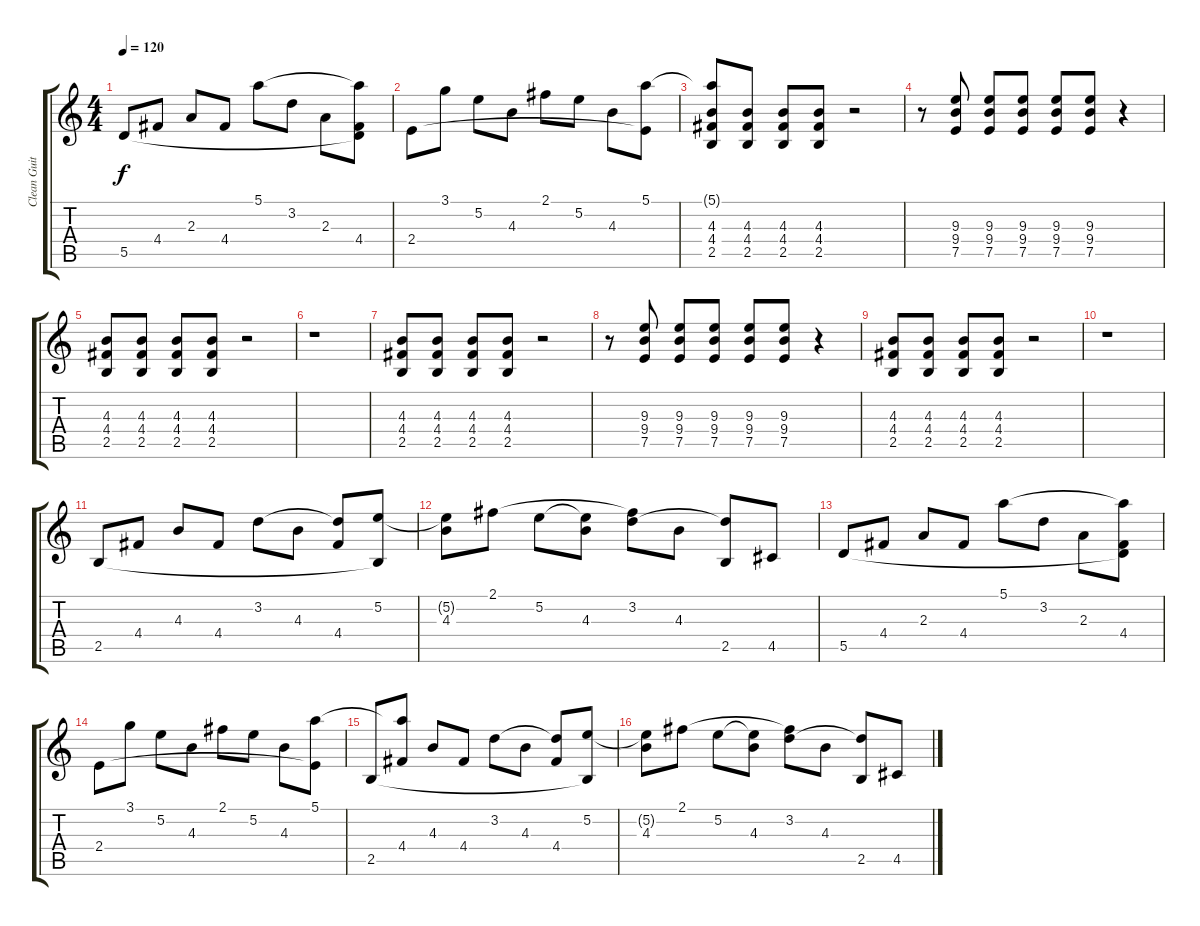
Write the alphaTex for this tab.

\track ("Clean Guitar" "Clean Guit") {instrument acousticguitarsteel}
\staff {score tabs}
\tuning (E4 B3 G3 D3 A2 E2) {hide}
\ts (4 4)
\tempo 120
\clef g2
\ks c
5.5.8{dy f} 4.4.8 2.3.8 4.4.8 5.1.8 3.2.8 2.3.8 (5.1{t} 4.4 5.5{t}).8 |
2.4.8 3.1.8 5.2.8 4.3.8 2.1.8 5.2.8 4.3.8 (5.1 2.4{t}).8 |
(5.1{t} 4.3 4.4 2.5).8{instrument electricguitarmuted} (4.3 4.4 2.5).8 (4.3 4.4 2.5).8 (4.3 4.4 2.5).8 r.2 |
r.8 (9.3 9.4 7.5).8 (9.3 9.4 7.5).8 (9.3 9.4 7.5).8 (9.3 9.4 7.5).8 (9.3 9.4 7.5).8 r.4 |
(4.3 4.4 2.5).8 (4.3 4.4 2.5).8 (4.3 4.4 2.5).8 (4.3 4.4 2.5).8 r.2 |
r.1 |
(4.3 4.4 2.5).8 (4.3 4.4 2.5).8 (4.3 4.4 2.5).8 (4.3 4.4 2.5).8 r.2 |
r.8 (9.3 9.4 7.5).8 (9.3 9.4 7.5).8 (9.3 9.4 7.5).8 (9.3 9.4 7.5).8 (9.3 9.4 7.5).8 r.4 |
(4.3 4.4 2.5).8 (4.3 4.4 2.5).8 (4.3 4.4 2.5).8 (4.3 4.4 2.5).8 r.2 |
r.1 |
2.5.8{instrument electricguitarjazz} 4.4.8 4.3.8 4.4.8 3.2.8 4.3.8 (3.2{t} 4.4).8 (5.2 2.5{t}).8 |
(5.2{t} 4.3).8 2.1.8 5.2.8 (5.2{t} 4.3).8 (2.1{t} 3.2).8 4.3.8 (3.2{t} 2.5).8 4.5.8 |
5.5.8 4.4.8 2.3.8 4.4.8 5.1.8 3.2.8 2.3.8 (5.1{t} 4.4 5.5{t}).8 |
2.4.8 3.1.8 5.2.8 4.3.8 2.1.8 5.2.8 4.3.8 (5.1 2.4{t}).8 |
2.5.8 (5.1{t} 4.4).8 4.3.8 4.4.8 3.2.8 4.3.8 (3.2{t} 4.4).8 (5.2 2.5{t}).8 |
(5.2{t} 4.3).8 2.1.8 5.2.8 (5.2{t} 4.3).8 (2.1{t} 3.2).8 4.3.8 (3.2{t} 2.5).8 4.5.8
